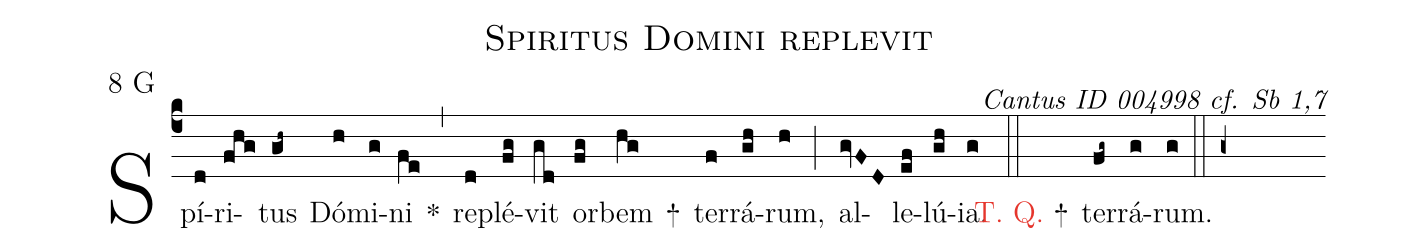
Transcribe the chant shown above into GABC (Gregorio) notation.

name: Spiritus Domini replevit;
mode: 8;
mode-differentia: G;
commentary: Cantus ID 004998 cf. Sb 1,7;
%%
(c4)

Spí(d)ri(fhg)tus(gh~) Dó(h)mi(g)ni(fe) *(,) re(d)plé(fg)vit(gd) or(fg)bem(hg) +() ter(f)rá(gh)rum,(h) (;) al(gvFD)le(ef)lú(gh)ia.(g)

(::)

<nlba><c>T. Q.</c> +() ter</nlba>(fg~)rá(g)rum.(g)

(::)

(g+)
